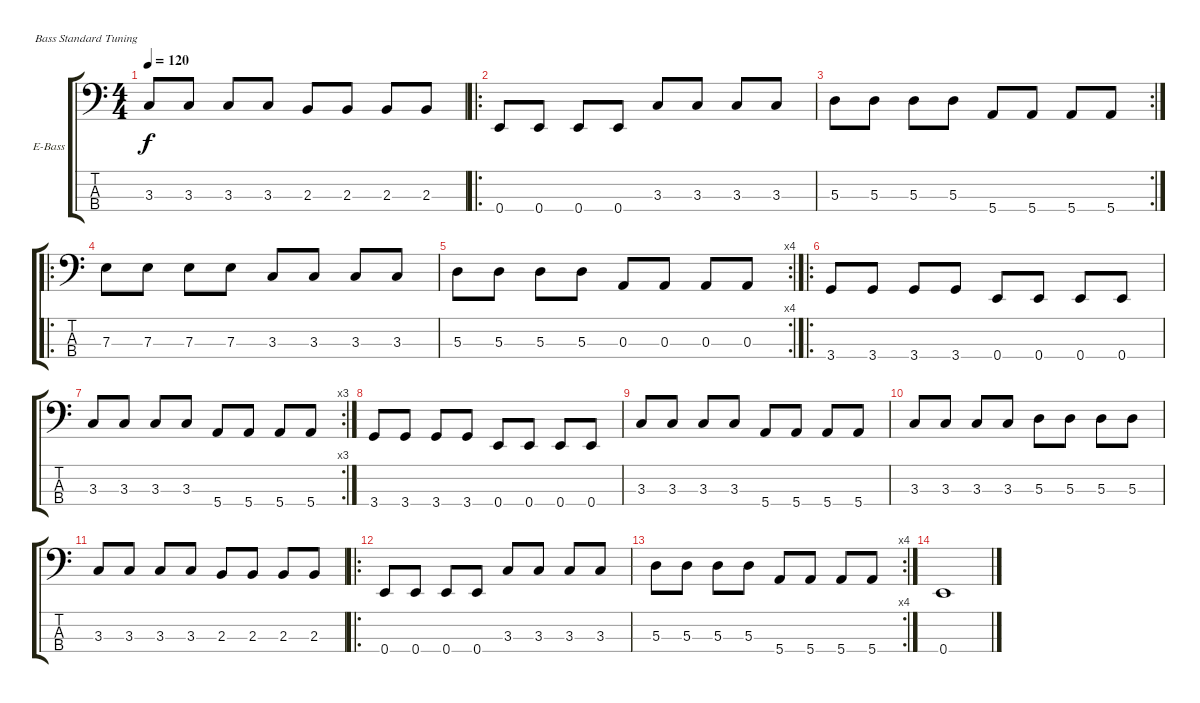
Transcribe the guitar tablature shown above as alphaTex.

\defaultSystemsLayout 4
\bracketExtendMode groupsimilarinstruments
\firstSystemTrackNameOrientation horizontal
\otherSystemsTrackNameOrientation horizontal
\track ("Electric Bass" "E-Bass") {instrument electricbassfinger}
\staff {score tabs}
\tuning (G2 D2 A1 E1)
\ts (4 4)
\tempo 120
\clef f4
\ks c
3.3.8{dy f} 3.3.8 3.3.8 3.3.8 2.3.8 2.3.8 2.3.8 2.3.8 |
\ro
0.4.8 0.4.8 0.4.8 0.4.8 3.3.8 3.3.8 3.3.8 3.3.8 |
\rc 2
5.3.8 5.3.8 5.3.8 5.3.8 5.4.8 5.4.8 5.4.8 5.4.8 |
\ro
7.3.8 7.3.8 7.3.8 7.3.8 3.3.8 3.3.8 3.3.8 3.3.8 |
\rc 4
5.3.8 5.3.8 5.3.8 5.3.8 0.3.8 0.3.8 0.3.8 0.3.8 |
\ro
3.4.8 3.4.8 3.4.8 3.4.8 0.4.8 0.4.8 0.4.8 0.4.8 |
\rc 3
3.3.8 3.3.8 3.3.8 3.3.8 5.4.8 5.4.8 5.4.8 5.4.8 |
3.4.8 3.4.8 3.4.8 3.4.8 0.4.8 0.4.8 0.4.8 0.4.8 |
3.3.8 3.3.8 3.3.8 3.3.8 5.4.8 5.4.8 5.4.8 5.4.8 |
3.3.8 3.3.8 3.3.8 3.3.8 5.3.8 5.3.8 5.3.8 5.3.8 |
3.3.8 3.3.8 3.3.8 3.3.8 2.3.8 2.3.8 2.3.8 2.3.8 |
\ro
0.4.8 0.4.8 0.4.8 0.4.8 3.3.8 3.3.8 3.3.8 3.3.8 |
\rc 4
5.3.8 5.3.8 5.3.8 5.3.8 5.4.8 5.4.8 5.4.8 5.4.8 |
0.4.1
